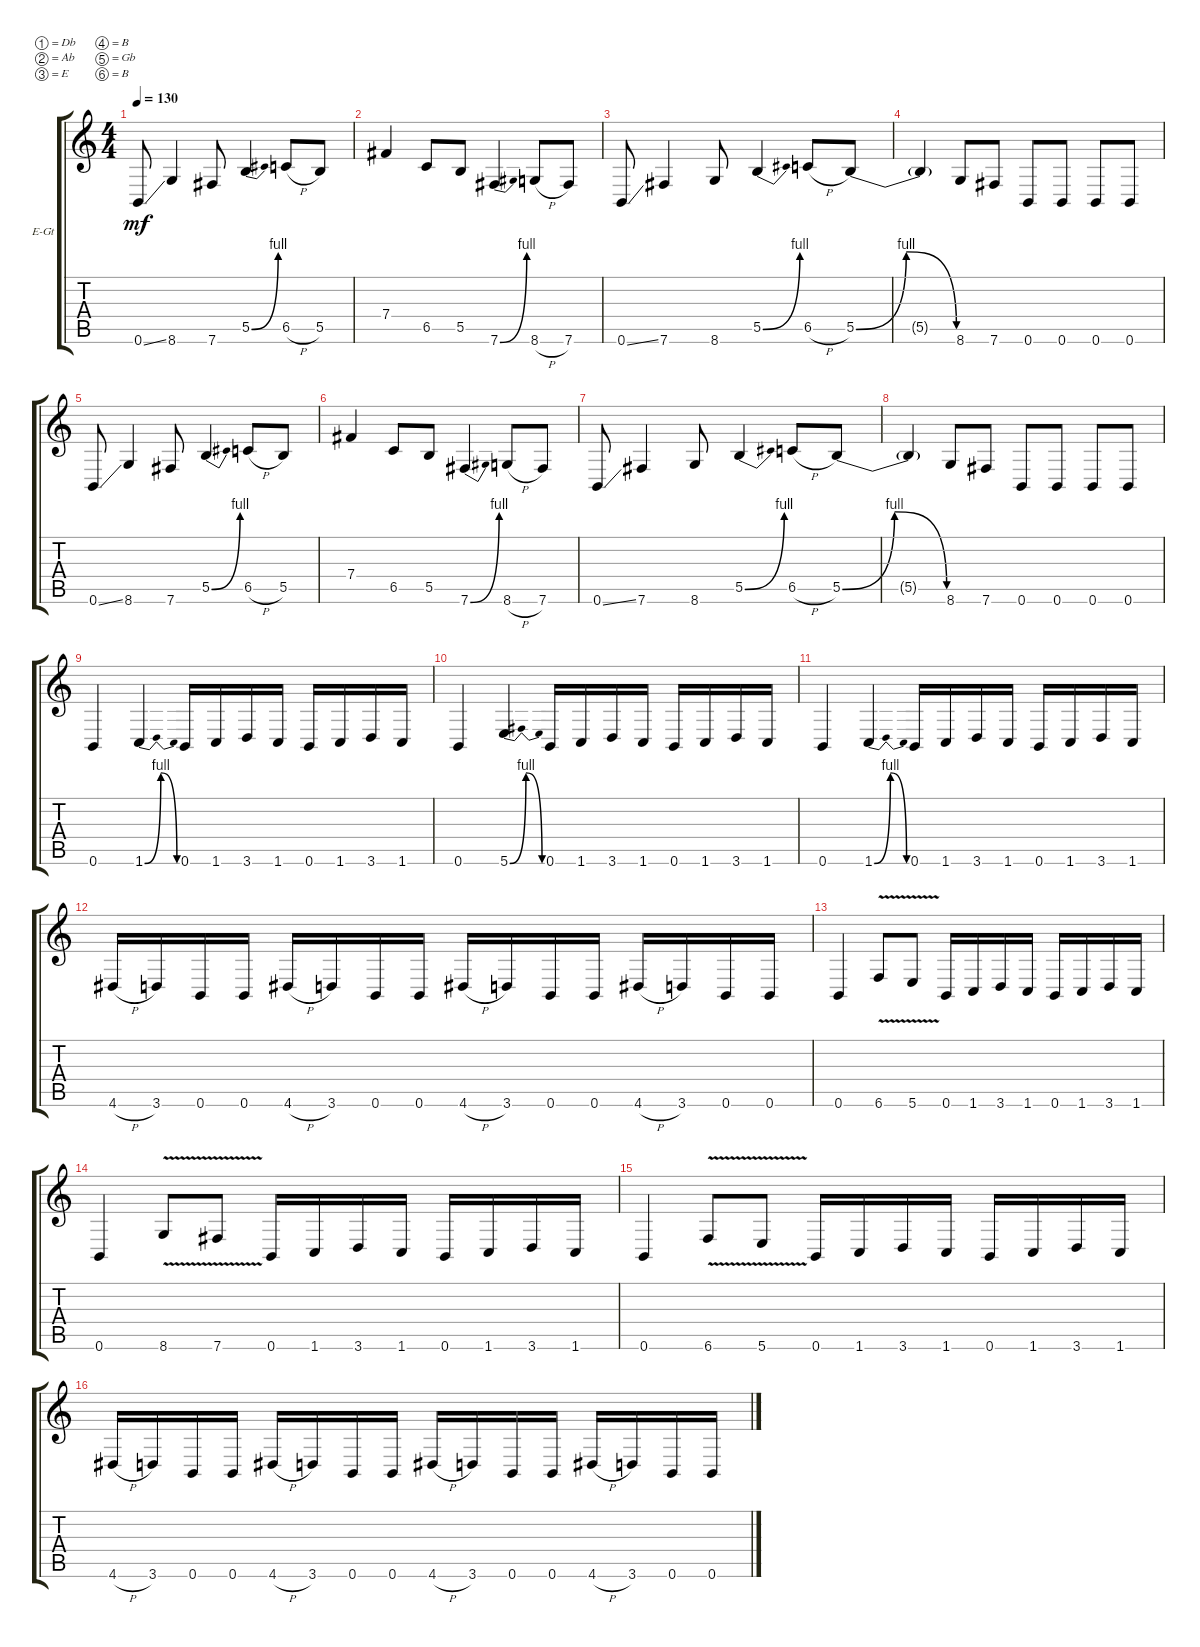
\defaultSystemsLayout 4
\bracketExtendMode groupsimilarinstruments
\firstSystemTrackNameOrientation horizontal
\otherSystemsTrackNameOrientation horizontal
\track ("Electric Guitar" "E-Gt") {instrument distortionguitar}
\staff {score tabs}
\tuning (Db4 Ab3 E3 B2 Gb2 B1)
\ts (4 4)
\tempo 130
\clef g2
\ks c
0.6{ss}.8{dy mf} 8.6.4 7.6.8 5.5{be (bend 0 0 15 4)}.4 6.5{h}.8 5.5.8 |
7.4.4 6.5.8 5.5.8 7.6{be (bend 0 0 15 4)}.4 8.6{h}.8 7.6.8 |
0.6{ss}.8 7.6.4 8.6.8 5.5{be (bend 0 0 15 4)}.4 6.5{h}.8 5.5{be (bendrelease 0 0 10.2 4 20.4 4 30 0)}.8 |
5.5{t}.4 8.6.8 7.6.8 0.6.8 0.6.8 0.6.8 0.6.8 |
0.6{ss}.8 8.6.4 7.6.8 5.5{be (bend 0 0 15 4)}.4 6.5{h}.8 5.5.8 |
7.4.4 6.5.8 5.5.8 7.6{be (bend 0 0 15 4)}.4 8.6{h}.8 7.6.8 |
0.6{ss}.8 7.6.4 8.6.8 5.5{be (bend 0 0 15 4)}.4 6.5{h}.8 5.5{be (bendrelease 0 0 10.2 4 20.4 4 30 0)}.8 |
5.5{t}.4 8.6.8 7.6.8 0.6.8 0.6.8 0.6.8 0.6.8 |
0.6.4 1.6{be (bendrelease 0 0 10.2 4 20.4 4 30 0)}.4 0.6.16 1.6.16 3.6.16 1.6.16 0.6.16 1.6.16 3.6.16 1.6.16 |
0.6.4 5.6{be (bendrelease 0 0 10.2 4 20.4 4 30 0)}.4 0.6.16 1.6.16 3.6.16 1.6.16 0.6.16 1.6.16 3.6.16 1.6.16 |
0.6.4 1.6{be (bendrelease 0 0 10.2 4 20.4 4 30 0)}.4 0.6.16 1.6.16 3.6.16 1.6.16 0.6.16 1.6.16 3.6.16 1.6.16 |
4.6{h}.16 3.6.16 0.6.16 0.6.16 4.6{h}.16 3.6.16 0.6.16 0.6.16 4.6{h}.16 3.6.16 0.6.16 0.6.16 4.6{h}.16 3.6.16 0.6.16 0.6.16 |
0.6.4 6.6{v}.8 5.6{v}.8 0.6.16 1.6.16 3.6.16 1.6.16 0.6.16 1.6.16 3.6.16 1.6.16 |
0.6.4 8.6{v}.8 7.6{v}.8 0.6.16 1.6.16 3.6.16 1.6.16 0.6.16 1.6.16 3.6.16 1.6.16 |
0.6.4 6.6{v}.8 5.6{v}.8 0.6.16 1.6.16 3.6.16 1.6.16 0.6.16 1.6.16 3.6.16 1.6.16 |
4.6{h}.16 3.6.16 0.6.16 0.6.16 4.6{h}.16 3.6.16 0.6.16 0.6.16 4.6{h}.16 3.6.16 0.6.16 0.6.16 4.6{h}.16 3.6.16 0.6.16 0.6.16
